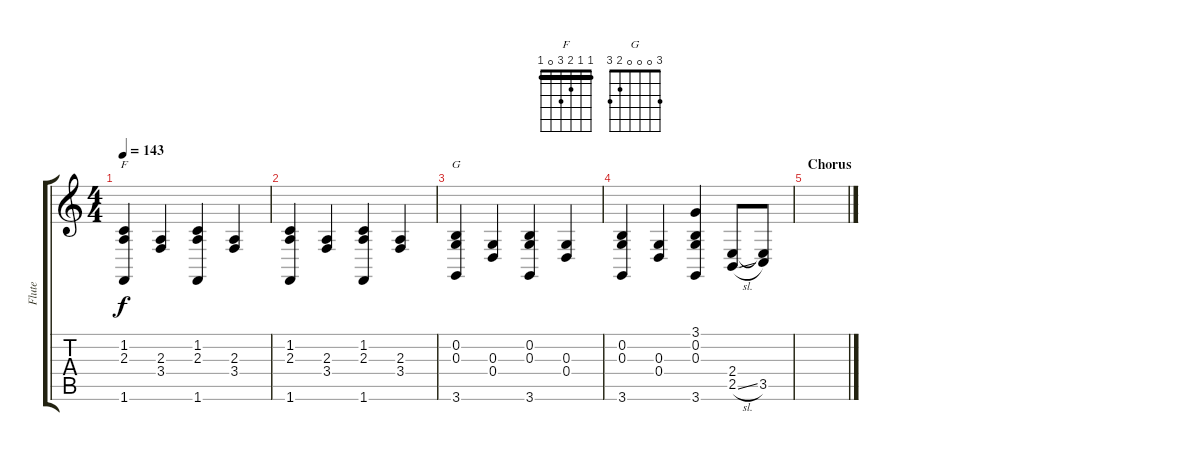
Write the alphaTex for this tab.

\track ("Flute" "Flute") {instrument piccolo}
\staff {score tabs}
\tuning (E4 B3 G3 D3 A2 E2) {hide}
\chord ("F" 1 1 2 3 0 1) {barre 1}
\chord ("G" 3 0 0 0 2 3)
\ts (4 4)
\tempo 143
\clef g2
\ks c
(1.2 2.3 1.6).4{ch "F" dy f} (2.3 3.4).4 (1.2 2.3 1.6).4 (2.3 3.4).4 |
(1.2 2.3 1.6).4 (2.3 3.4).4 (1.2 2.3 1.6).4 (2.3 3.4).4 |
(0.2 0.3 3.6).4{ch "G"} (0.3 0.4).4 (0.2 0.3 3.6).4 (0.3 0.4).4 |
(0.2 0.3 3.6).4 (0.3 0.4).4 (3.1 0.2 0.3 3.6).4 (2.4 2.5{sl}).8 (2.4{t} 3.5).8 |
\section ("" "Chorus")
